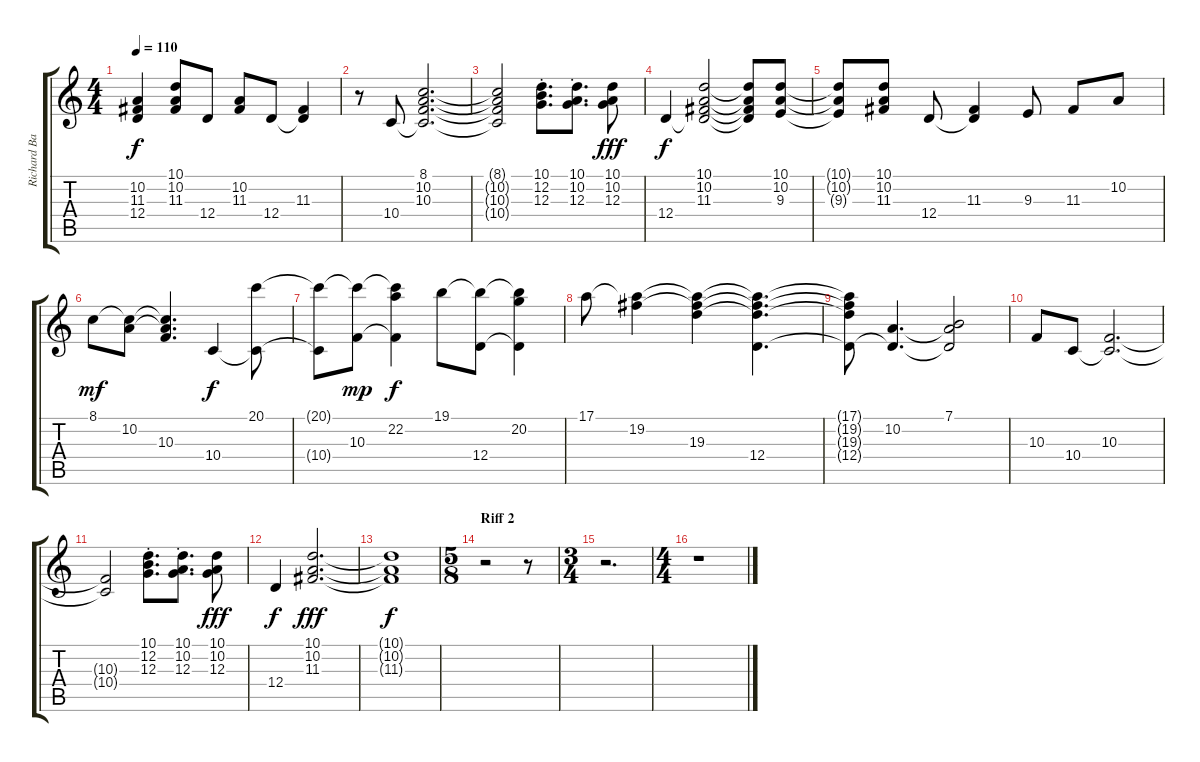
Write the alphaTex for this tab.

\track ("Richard Barbieri - Keyboard 2" "Richard Ba") {instrument celesta}
\staff {score tabs}
\tuning (E4 B3 G3 D3 A2 E2) {hide}
\ts (4 4)
\tempo 110
\clef g2
\ks c
(10.2{t} 11.3{t} 12.4).4{dy f} (10.1 10.2 11.3).8 12.4.8 (10.2 11.3).8 12.4.8 (11.3 12.4{t}).4 |
r.8 10.4.8 (8.1 10.2 10.3 10.4{t}).2{d} |
(8.1{t} 10.2{t} 10.3{t} 10.4{t}).2 (10.1{st} 12.2{st} 12.3{st}).8{d} (10.1{st} 10.2{st} 12.3{st}).8{d} (10.1 10.2 12.3).8{dy fff} |
12.4.4{dy f} (10.1 10.2 11.3 12.4{t}).2 (10.1{t} 10.2{t} 11.3{t} 12.4{t}).8 (10.1 10.2 9.3).8 |
(10.1{t} 10.2{t} 9.3{t}).8 (10.1 10.2 11.3).8 12.4.8 (11.3 12.4{t}).4 9.3.8 11.3.8 10.2.8 |
8.1.8{dy mf} (8.1{t} 10.2).8 (8.1{t} 10.2{t} 10.3).4{d} 10.4.4{dy f} (20.1 10.4{t}).8 |
(20.1{t} 10.4{t}).8 (20.1{t} 10.3).8{dy mp} (20.1{t} 22.2 10.3{t}).4{dy f} 19.1.8 (19.1{t} 12.4).8 (19.1{t} 20.2 12.4{t}).4 |
17.1.8 (17.1{t} 19.2).4 (17.1{t} 19.2{t} 19.3).4 (17.1{t} 19.2{t} 19.3{t} 12.4).4{d} |
(17.1{t} 19.2{t} 19.3{t} 12.4{t}).8 (10.2 12.4{t}).4{d} (7.1 10.2{t} 12.4{t}).2 |
10.3.8 10.4.8 (10.3 10.4{t}).2{d} |
(10.3{t} 10.4{t}).2 (10.1{st} 12.2{st} 12.3{st}).8{d} (10.1{st} 10.2{st} 12.3{st}).8{d} (10.1 10.2 12.3).8{dy fff} |
12.4.4{dy f} (10.1 10.2 11.3).2{d dy fff} |
(10.1{t} 10.2{t} 11.3{t}).1{dy f} |
\ts (5 8)
\section ("" "Riff 2")
r.2 r.8 |
\ts (3 4)
r.2{d} |
\ts (4 4)
r.1
